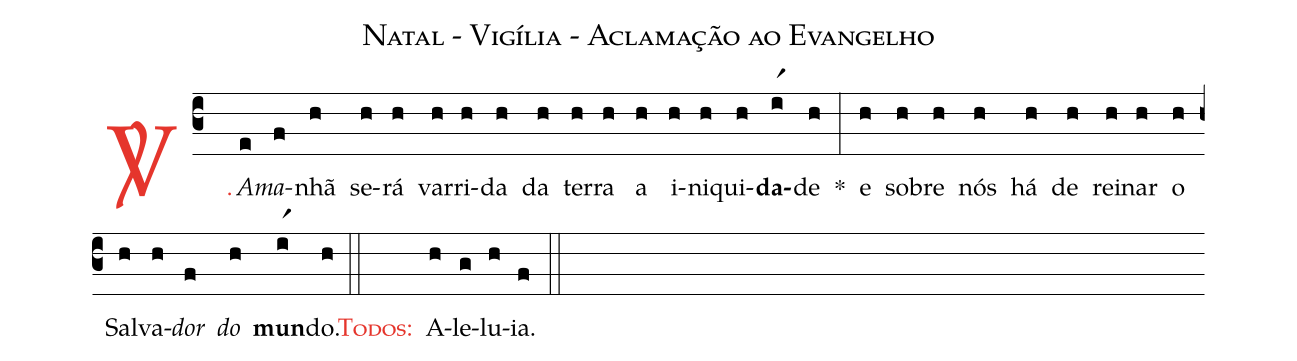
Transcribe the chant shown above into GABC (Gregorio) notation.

name: Natal - Vigília - Aclamação ao Evangelho;
%%
(c3)

<c><sp>V/</sp>.</c>() <i>A</i>(e)<i>ma</i>(f)nhã(h) se(h)rá(h) var(h)ri(h)da(h) da(h) ter(h)ra(h) a(h) i(h)ni(h)qui(h)<b>da</b>(ir1)de(h) *(:) e(h) so(h)bre(h) nós(h) há(h) de(h) rei(h)nar(h) o(h) Sal(h)va(h)<i>dor</i>(f) <i>do</i>(h) <b>mun</b>(ir1)do.(h)

(::)

<c><sc>Todos</sc>:</c>() A(h)le(g)lu(h)ia.(f)

(::)
